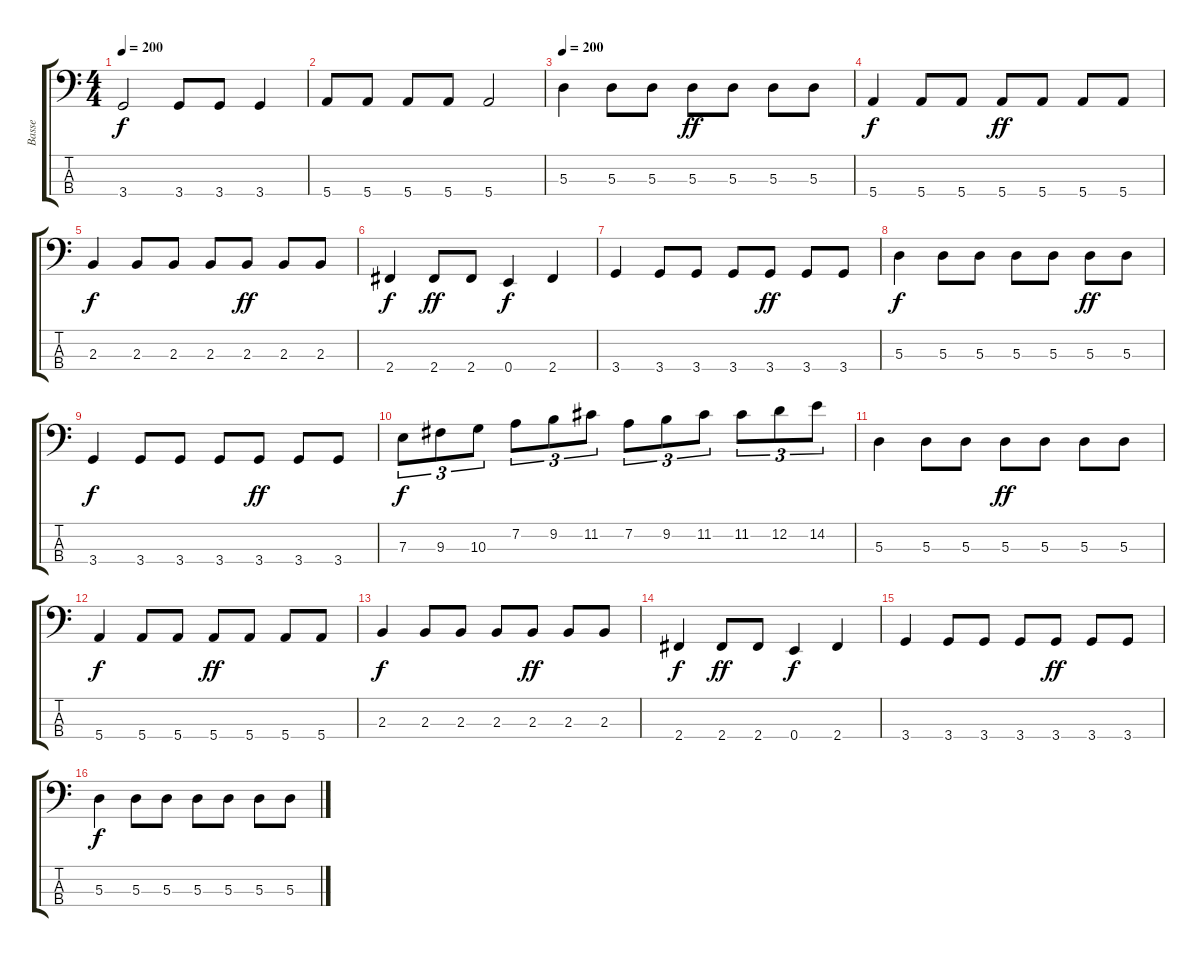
\track ("Basse" "Basse") {instrument electricbassfinger}
\staff {score tabs}
\tuning (G2 D2 A1 E1) {hide}
\ts (4 4)
\tempo 200
\clef f4
\ks c
3.4.2{dy f} 3.4.8 3.4.8 3.4.4 |
5.4.8 5.4.8 5.4.8 5.4.8 5.4.2 |
\tempo 200
5.3.4 5.3.8 5.3.8 5.3.8{dy ff} 5.3.8 5.3.8 5.3.8 |
5.4.4{dy f} 5.4.8 5.4.8 5.4.8{dy ff} 5.4.8 5.4.8 5.4.8 |
2.3.4{dy f} 2.3.8 2.3.8 2.3.8 2.3.8{dy ff} 2.3.8 2.3.8 |
2.4.4{dy f} 2.4.8{dy ff} 2.4.8 0.4.4{dy f} 2.4.4 |
3.4.4 3.4.8 3.4.8 3.4.8 3.4.8{dy ff} 3.4.8 3.4.8 |
5.3.4{dy f} 5.3.8 5.3.8 5.3.8 5.3.8 5.3.8{dy ff} 5.3.8 |
3.4.4{dy f} 3.4.8 3.4.8 3.4.8 3.4.8{dy ff} 3.4.8 3.4.8 |
7.3.8{tu (3 2) dy f} 9.3.8{tu (3 2)} 10.3.8{tu (3 2)} 7.2.8{tu (3 2)} 9.2.8{tu (3 2)} 11.2.8{tu (3 2)} 7.2.8{tu (3 2)} 9.2.8{tu (3 2)} 11.2.8{tu (3 2)} 11.2.8{tu (3 2)} 12.2.8{tu (3 2)} 14.2.8{tu (3 2)} |
5.3.4 5.3.8 5.3.8 5.3.8{dy ff} 5.3.8 5.3.8 5.3.8 |
5.4.4{dy f} 5.4.8 5.4.8 5.4.8{dy ff} 5.4.8 5.4.8 5.4.8 |
2.3.4{dy f} 2.3.8 2.3.8 2.3.8 2.3.8{dy ff} 2.3.8 2.3.8 |
2.4.4{dy f} 2.4.8{dy ff} 2.4.8 0.4.4{dy f} 2.4.4 |
3.4.4 3.4.8 3.4.8 3.4.8 3.4.8{dy ff} 3.4.8 3.4.8 |
5.3.4{dy f} 5.3.8 5.3.8 5.3.8 5.3.8 5.3.8 5.3.8
